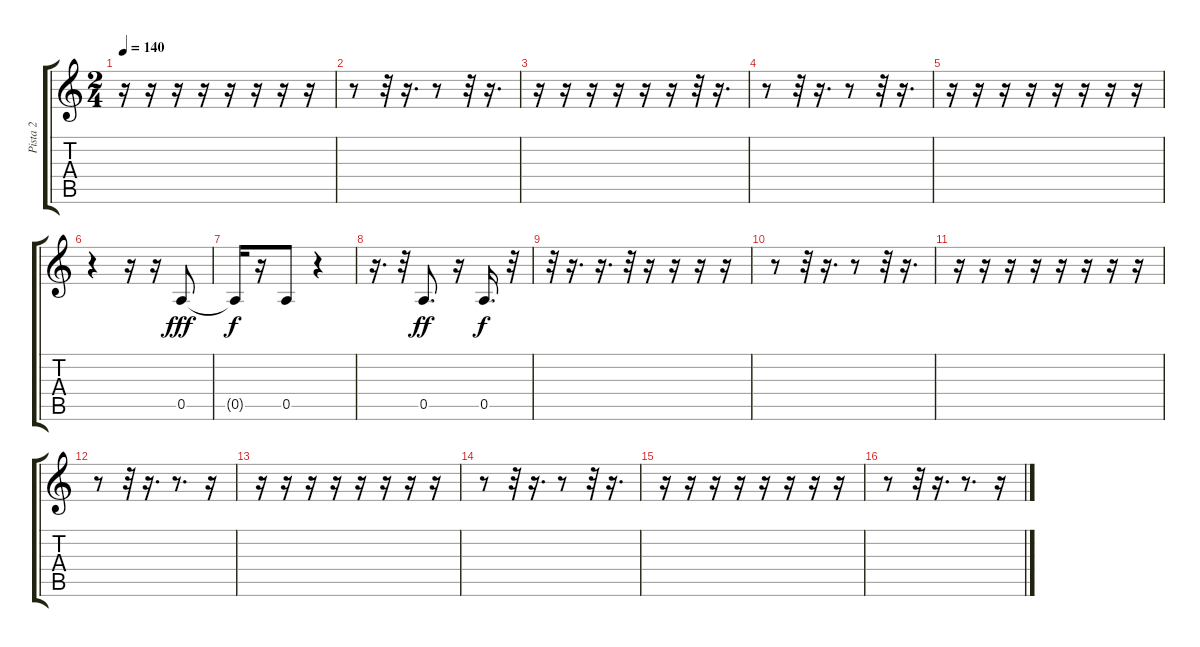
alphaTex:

\track ("Pista 2" "Pista 2") {instrument electricbassfinger}
\staff {score tabs}
\tuning (E4 B3 G3 D3 A2 E2) {hide}
\ts (2 4)
\tempo 140
\clef g2
\ks c
r.16{dy ff} r.16 r.16 r.16 r.16 r.16 r.16 r.16 |
r.8 r.32 r.16{d} r.8 r.32 r.16{d} |
r.16 r.16 r.16 r.16 r.16 r.16 r.32 r.16{d} |
r.8 r.32 r.16{d} r.8 r.32 r.16{d} |
r.16 r.16 r.16 r.16 r.16 r.16 r.16 r.16 |
r.4 r.16 r.16 0.5.8{dy fff} |
0.5{t}.16{dy f} r.16 0.5.8 r.4 |
r.16{d} r.32 0.5.8{d dy ff} r.16 0.5.16{d dy f} r.32 |
r.32 r.16{d} r.16{d} r.32 r.16 r.16 r.16 r.16 |
r.8 r.32 r.16{d} r.8 r.32 r.16{d} |
r.16 r.16 r.16 r.16 r.16 r.16 r.16 r.16 |
r.8 r.32 r.16{d} r.8{d} r.16 |
r.16 r.16 r.16 r.16 r.16 r.16 r.16 r.16 |
r.8 r.32 r.16{d} r.8 r.32 r.16{d} |
r.16 r.16 r.16 r.16 r.16 r.16 r.16 r.16 |
r.8 r.32 r.16{d} r.8{d} r.16
